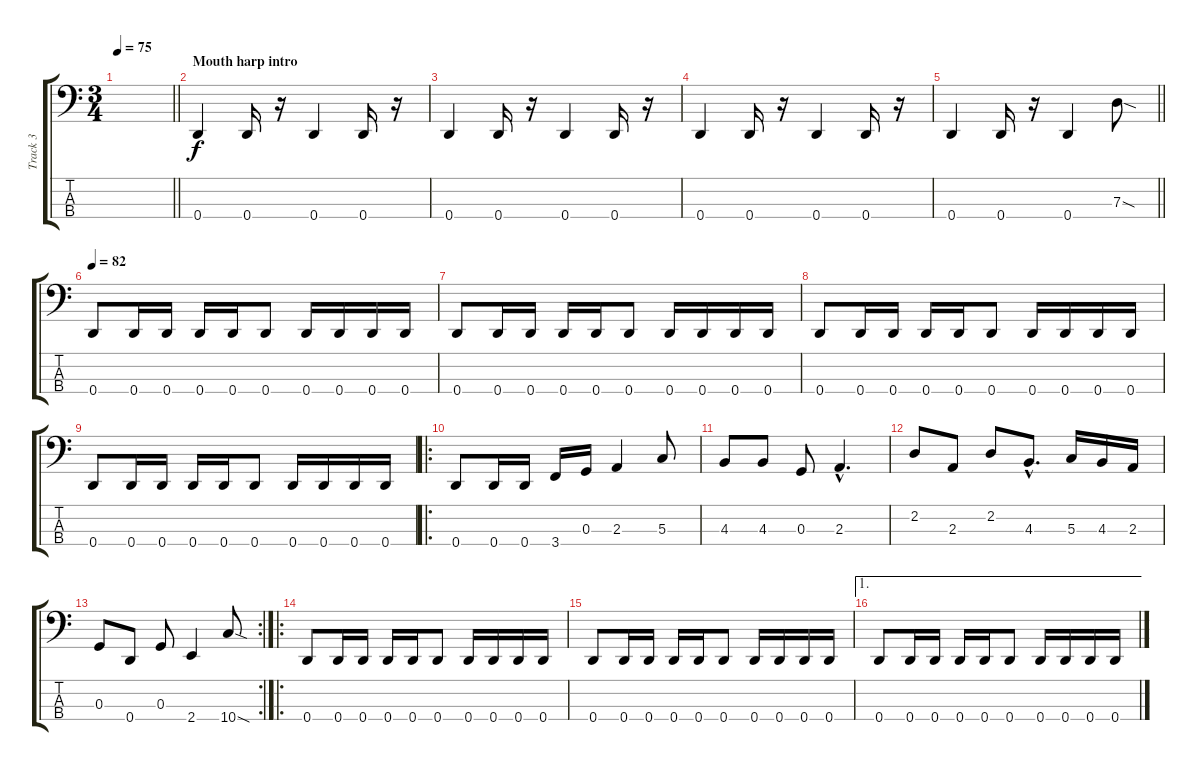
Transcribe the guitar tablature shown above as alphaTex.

\track ("Track 3" "Track 3") {instrument electricbassfinger}
\staff {score tabs}
\tuning (F2 C2 G1 D1) {hide}
\ts (3 4)
\tempo 75
\clef f4
\barLineRight lightlight
\ks c
|
\section ("" "Mouth harp intro")
0.4.4 0.4.16 r.16 0.4.4 0.4.16 r.16 |
0.4.4 0.4.16 r.16 0.4.4 0.4.16 r.16 |
0.4.4 0.4.16 r.16 0.4.4 0.4.16 r.16 |
\barLineRight lightlight
0.4.4 0.4.16 r.16 0.4.4 7.3{sod}.8 |
\tempo 82
0.4.8{volume 10} 0.4.16 0.4.16 0.4.16 0.4.16 0.4.8 0.4.16 0.4.16 0.4.16 0.4.16 |
0.4.8 0.4.16 0.4.16 0.4.16 0.4.16 0.4.8 0.4.16 0.4.16 0.4.16 0.4.16 |
0.4.8 0.4.16 0.4.16 0.4.16 0.4.16 0.4.8 0.4.16 0.4.16 0.4.16 0.4.16 |
0.4.8 0.4.16 0.4.16 0.4.16 0.4.16 0.4.8 0.4.16 0.4.16 0.4.16 0.4.16 |
\ro
0.4.8 0.4.16 0.4.16 3.4.16 0.3.16 2.3.4 5.3.8 |
4.3.8 4.3.8 0.3.8 2.3{hac}.4{d} |
2.2.8 2.3.8 2.2.8 4.3{hac}.8{d} 5.3.16 4.3.16 2.3.16 |
\rc 2
0.3.8 0.4.8 0.3.8 2.4.4 10.4{sod}.8 |
\ro
0.4.8 0.4.16 0.4.16 0.4.16 0.4.16 0.4.8 0.4.16 0.4.16 0.4.16 0.4.16 |
0.4.8 0.4.16 0.4.16 0.4.16 0.4.16 0.4.8 0.4.16 0.4.16 0.4.16 0.4.16 |
\ae 1
0.4.8 0.4.16 0.4.16 0.4.16 0.4.16 0.4.8 0.4.16 0.4.16 0.4.16 0.4.16
